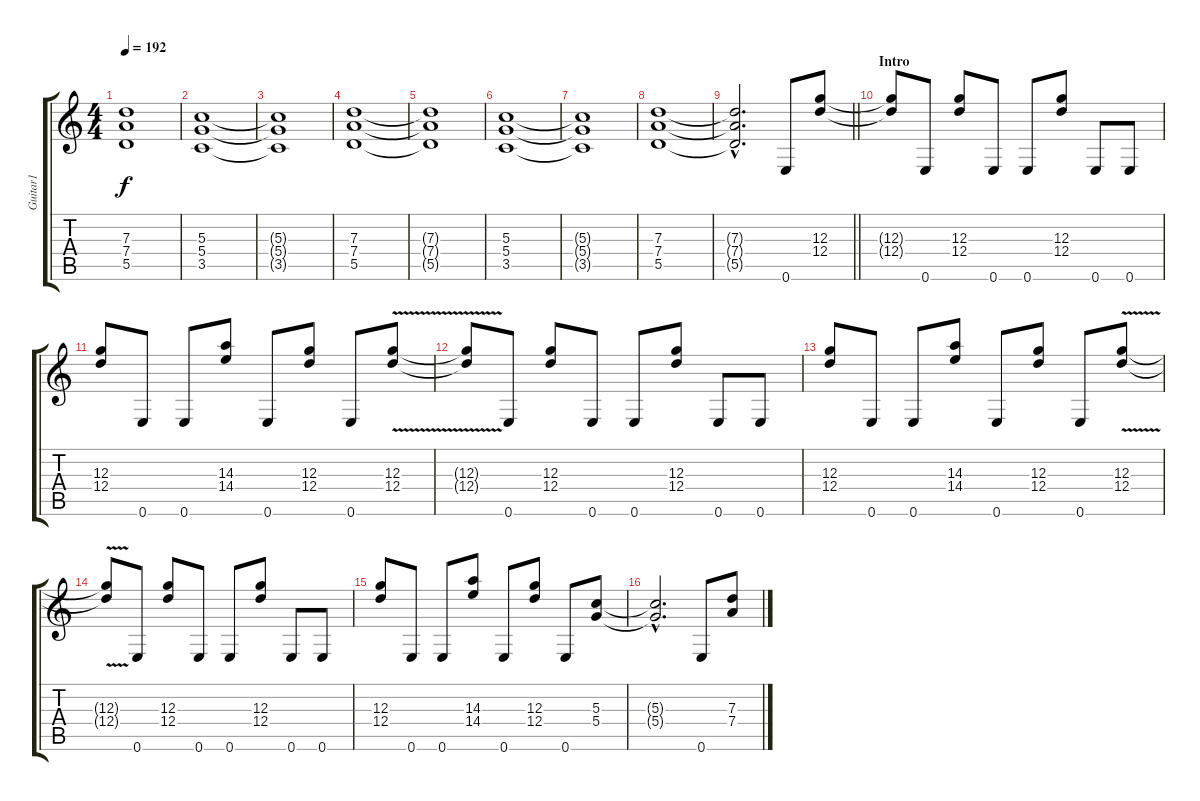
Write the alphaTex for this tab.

\track ("Guitar1" "Guitar1") {instrument distortionguitar}
\staff {score tabs}
\tuning (E4 B3 G3 D3 A2 E2) {hide}
\ts (4 4)
\tempo 192
\clef g2
\ks c
(7.3{t} 7.4{t} 5.5{t}).1{dy f} |
(5.3 5.4 3.5).1 |
(5.3{t} 5.4{t} 3.5{t}).1 |
(7.3 7.4 5.5).1 |
(7.3{t} 7.4{t} 5.5{t}).1 |
(5.3 5.4 3.5).1 |
(5.3{t} 5.4{t} 3.5{t}).1 |
(7.3 7.4 5.5).1 |
\barLineRight lightlight
(7.3{hac t} 7.4{hac t} 5.5{hac t}).2{d} 0.6.8 (12.3 12.4).8 |
\section ("" "Intro")
(12.3{t} 12.4{t}).8 0.6.8 (12.3 12.4).8 0.6.8 0.6.8 (12.3 12.4).8 0.6.8 0.6.8 |
(12.3 12.4).8 0.6.8 0.6.8 (14.3 14.4).8 0.6.8 (12.3 12.4).8 0.6.8 (12.3 12.4{v}).8 |
(12.3{t} 12.4{t}).8 0.6.8 (12.3 12.4).8 0.6.8 0.6.8 (12.3 12.4).8 0.6.8 0.6.8 |
(12.3 12.4).8 0.6.8 0.6.8 (14.3 14.4).8 0.6.8 (12.3 12.4).8 0.6.8 (12.3 12.4{v}).8 |
(12.3{t} 12.4{t}).8 0.6.8 (12.3 12.4).8 0.6.8 0.6.8 (12.3 12.4).8 0.6.8 0.6.8 |
(12.3 12.4).8 0.6.8 0.6.8 (14.3 14.4).8 0.6.8 (12.3 12.4).8 0.6.8 (5.3 5.4).8 |
(5.3{hac t} 5.4{hac t}).2{d} 0.6.8 (7.3 7.4).8
